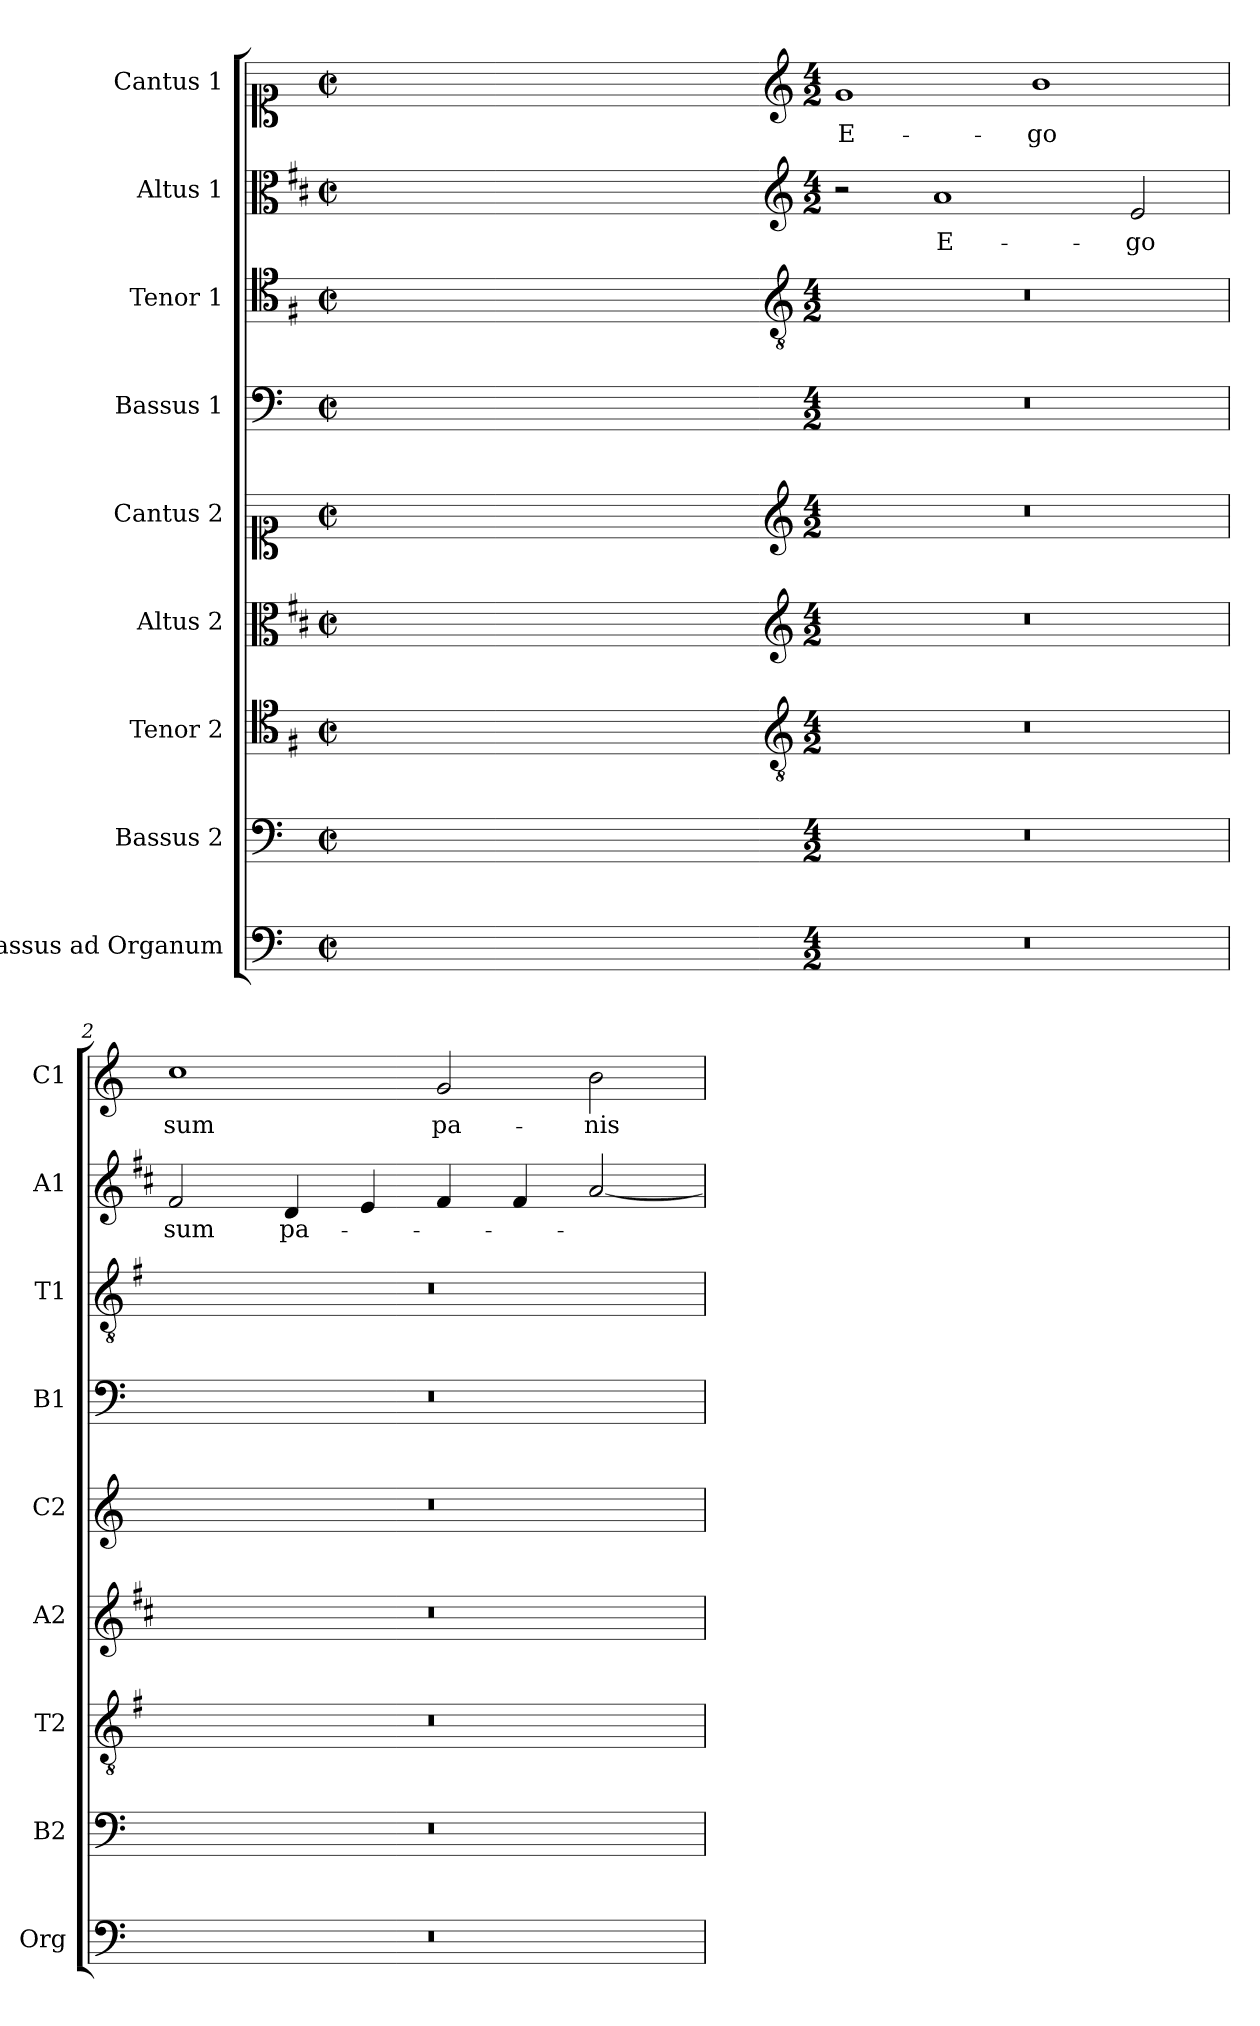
**kern	**kern	**kern	**kern	**kern	**kern	**kern	**kern	**text	**kern	**text
*part9	*part8	*part7	*part6	*part5	*part4	*part3	*part2	*part2	*part1	*part1
*staff9	*staff8	*staff7	*staff6	*staff5	*staff4	*staff3	*staff2	*staff2	*staff1	*staff1
*I"Bassus ad Organum	*I"Bassus 2	*I"Tenor 2	*I"Altus 2	*I"Cantus 2	*I"Bassus 1	*I"Tenor 1	*I"Altus 1	*	*I"Cantus 1	*
*I'Org	*I'B2	*I'T2	*I'A2	*I'C2	*I'B1	*I'T1	*I'A1	*	*I'C1	*
*clefF4	*clefF4	*clefC4	*clefC3	*clefC1	*clefF4	*clefC4	*clefC3	*	*clefC1	*
*	*	*ITrd4c7	*ITrd1c2	*	*	*ITrd4c7	*ITrd1c2	*	*	*
*k[]	*k[]	*k[]	*k[]	*k[]	*k[]	*k[]	*k[]	*	*k[]	*
*C:	*C:	*C:	*C:	*C:	*C:	*C:	*C:	*	*C:	*
*M2/2	*M2/2	*M2/2	*M2/2	*M2/2	*M2/2	*M2/2	*M2/2	*	*M2/2	*
*met(c|)	*met(c|)	*met(c|)	*met(c|)	*met(c|)	*met(c|)	*met(c|)	*met(c|)	*	*met(c|)	*
=	=	=	=	=	=	=	=	=	=	=
1ryy	1ryy	1ryy	1ryy	1ryy	1ryy	1ryy	1ryy	.	1ryy	.
=1X-	=1X-	=1X-	=1X-	=1X-	=1X-	=1X-	=1X-	=1X-	=1X-	=1X-
4ryy	4ryy	4ryy	4ryy	4ryy	4ryy	4ryy	4ryy	.	4ryy	.
4ryy	4ryy	4ryy	4ryy	4ryy	4ryy	4ryy	4ryy	.	4ryy	.
4ryy	4ryy	4ryy	4ryy	4ryy	4ryy	4ryy	4ryy	.	4ryy	.
4ryy	4ryy	4ryy	4ryy	4ryy	4ryy	4ryy	4ryy	.	4ryy	.
=1-	=1-	=1-	=1-	=1-	=1-	=1-	=1-	=1-	=1-	=1-
*	*	*clefGv2	*clefG2	*clefG2	*	*clefGv2	*clefG2	*	*clefG2	*
*M4/2	*M4/2	*M4/2	*M4/2	*M4/2	*M4/2	*M4/2	*M4/2	*	*M4/2	*
!	!	!	!	!	!	!	!	!	!	!LO:LY:b
0r	0r	0r	0r	0r	0r	0r	2r	.	1g	E-
!	!	!	!	!	!	!	!	!LO:LY:b	!	!
.	.	.	.	.	.	.	1g	E-	.	.
!	!	!	!	!	!	!	!	!	!	!LO:LY:b
.	.	.	.	.	.	.	.	.	1b	-go
!	!	!	!	!	!	!	!	!LO:LY:b	!	!
.	.	.	.	.	.	.	2d/	-go	.	.
=2	=2	=2	=2	=2	=2	=2	=2	=2	=2	=2
!	!	!	!	!	!	!	!	!LO:LY:b	!	!LO:LY:b
0r	0r	0r	0r	0r	0r	0r	2e/	sum	1cc	sum
!	!	!	!	!	!	!	!	!LO:LY:b	!	!
.	.	.	.	.	.	.	4c/	pa-	.	.
.	.	.	.	.	.	.	4d/	.	.	.
!	!	!	!	!	!	!	!	!	!	!LO:LY:b
.	.	.	.	.	.	.	4e/	.	2g/	pa-
.	.	.	.	.	.	.	4e/	.	.	.
!	!	!	!	!	!	!	!	!	!	!LO:LY:b
.	.	.	.	.	.	.	[2g/	.	2b\	-nis
=	=	=	=	=	=	=	=	=	=	=
*-	*-	*-	*-	*-	*-	*-	*-	*-	*-	*-
